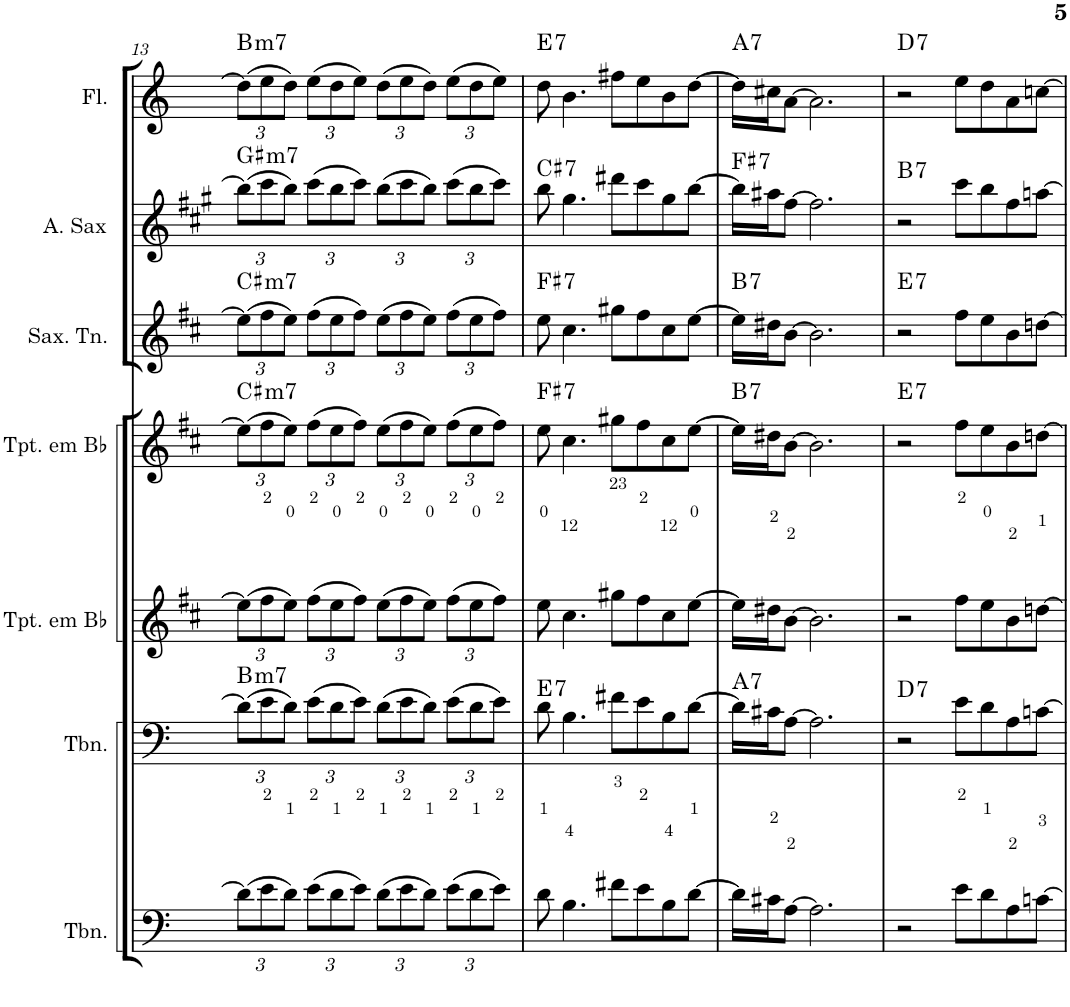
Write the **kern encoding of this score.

**kern	**kern	**harte	**kern	**kern	**harte	**kern	**harte	**kern	**harte	**kern	**harte
*part7	*part6	*part6	*part5	*part4	*part4	*part3	*part3	*part2	*part2	*part1	*part1
*staff7	*staff6	*	*staff5	*staff4	*	*staff3	*	*staff2	*	*staff1	*
*I"Trombone	*I"Trombone	*	*I"Trompete em Bb	*I"Trompete em Bb	*	*I"Saxofone Tenor	*	*I"Saxofone Alto	*	*I"Flauta Transversal	*
*I'Tbn.	*I'Tbn.	*	*I'Tpt. em Bb	*I'Tpt. em Bb	*	*I'Sax. Tn.	*	*	*	*I'Fl.	*
!!LO:PB:g=z
*clefF4	*clefF4	*	*clefG2	*clefG2	*	*clefG2	*	*clefG2	*	*clefG2	*
*	*	*	*Trd1c2	*Trd1c2	*	*Trd8c14	*	*Trd5c9	*	*	*
*k[]	*k[]	*	*k[f#c#]	*k[f#c#]	*	*k[f#c#]	*	*k[f#c#g#]	*	*k[]	*
*M4/4	*M4/4	*	*M4/4	*M4/4	*	*M4/4	*	*M4/4	*	*M4/4	*
*Xbrackettup	*Xbrackettup	*	*Xbrackettup	*Xbrackettup	*	*Xbrackettup	*	*Xbrackettup	*	*Xbrackettup	*
=13	=13	=13	=13	=13	=13	=13	=13	=13	=13	=13	=13
!	!	!LO:H:kt=m7	!	!	!LO:H:kt=m7	!	!LO:H:kt=m7	!	!LO:H:kt=m7	!	!LO:H:kt=m7
(>12d\L]	(>12d\L]	B:min7	(>12ee\L]	(>12ee\L]	C#:min7	(>12ee\L]	C#:min7	(>12bb\L]	G#:min7	(>12dd\L]	B:min7
12e\	12e\	.	12ff#\	12ff#\	.	12ff#\	.	12ccc#\	.	12ee\	.
12d\J)	12d\J)	.	12ee\J)	12ee\J)	.	12ee\J)	.	12bb\J)	.	12dd\J)	.
(>12e\L	(>12e\L	.	(>12ff#\L	(>12ff#\L	.	(>12ff#\L	.	(>12ccc#\L	.	(>12ee\L	.
12d\	12d\	.	12ee\	12ee\	.	12ee\	.	12bb\	.	12dd\	.
12e\J)	12e\J)	.	12ff#\J)	12ff#\J)	.	12ff#\J)	.	12ccc#\J)	.	12ee\J)	.
(>12d\L	(>12d\L	.	(>12ee\L	(>12ee\L	.	(>12ee\L	.	(>12bb\L	.	(>12dd\L	.
12e\	12e\	.	12ff#\	12ff#\	.	12ff#\	.	12ccc#\	.	12ee\	.
12d\J)	12d\J)	.	12ee\J)	12ee\J)	.	12ee\J)	.	12bb\J)	.	12dd\J)	.
(>12e\L	(>12e\L	.	(>12ff#\L	(>12ff#\L	.	(>12ff#\L	.	(>12ccc#\L	.	(>12ee\L	.
12d\	12d\	.	12ee\	12ee\	.	12ee\	.	12bb\	.	12dd\	.
12e\J)	12e\J)	.	12ff#\J)	12ff#\J)	.	12ff#\J)	.	12ccc#\J)	.	12ee\J)	.
=14	=14	=14	=14	=14	=14	=14	=14	=14	=14	=14	=14
!	!	!LO:H:kt=7	!	!	!LO:H:kt=7	!	!LO:H:kt=7	!	!LO:H:kt=7	!	!LO:H:kt=7
8d\	8d\	E:7	8ee\	8ee\	F#:7	8ee\	F#:7	8bb\	C#:7	8dd\	E:7
4.B\	4.B\	.	4.cc#\	4.cc#\	.	4.cc#\	.	4.gg#\	.	4.b\	.
8f#X\L	8f#X\L	.	8gg#X\L	8gg#X\L	.	8gg#X\L	.	8ddd#X\L	.	8ff#X\L	.
8e\	8e\	.	8ff#\	8ff#\	.	8ff#\	.	8ccc#\	.	8ee\	.
8B\	8B\	.	8cc#\	8cc#\	.	8cc#\	.	8gg#\	.	8b\	.
[8d\J	[8d\J	.	[8ee\J	[8ee\J	.	[8ee\J	.	[8bb\J	.	[8dd\J	.
=15	=15	=15	=15	=15	=15	=15	=15	=15	=15	=15	=15
!	!	!LO:H:kt=7	!	!	!LO:H:kt=7	!	!LO:H:kt=7	!	!LO:H:kt=7	!	!LO:H:kt=7
16d\LL]	16d\LL]	A:7	16ee\LL]	16ee\LL]	B:7	16ee\LL]	B:7	16bb\LL]	F#:7	16dd\LL]	A:7
16c#X\J	16c#X\J	.	16dd#X\J	16dd#X\J	.	16dd#X\J	.	16aa#X\J	.	16cc#X\J	.
[8A\J	[8A\J	.	[8b\J	[8b\J	.	[8b\J	.	[8ff#\J	.	[8a\J	.
2.A\]	2.A\]	.	2.b\]	2.b\]	.	2.b\]	.	2.ff#\]	.	2.a\]	.
=16	=16	=16	=16	=16	=16	=16	=16	=16	=16	=16	=16
!	!	!LO:H:kt=7	!	!	!LO:H:kt=7	!	!LO:H:kt=7	!	!LO:H:kt=7	!	!LO:H:kt=7
2r	2r	D:7	2r	2r	E:7	2r	E:7	2r	B:7	2r	D:7
8e\L	8e\L	.	8ff#\L	8ff#\L	.	8ff#\L	.	8ccc#\L	.	8ee\L	.
8d\	8d\	.	8ee\	8ee\	.	8ee\	.	8bb\	.	8dd\	.
8A\	8A\	.	8b\	8b\	.	8b\	.	8ff#\	.	8a\	.
[8cn\J	[8cn\J	.	[8ddn\J	[8ddn\J	.	[8ddn\J	.	[8aan\J	.	[8ccn\J	.
=	=	=	=	=	=	=	=	=	=	=	=
*-	*-	*-	*-	*-	*-	*-	*-	*-	*-	*-	*-
